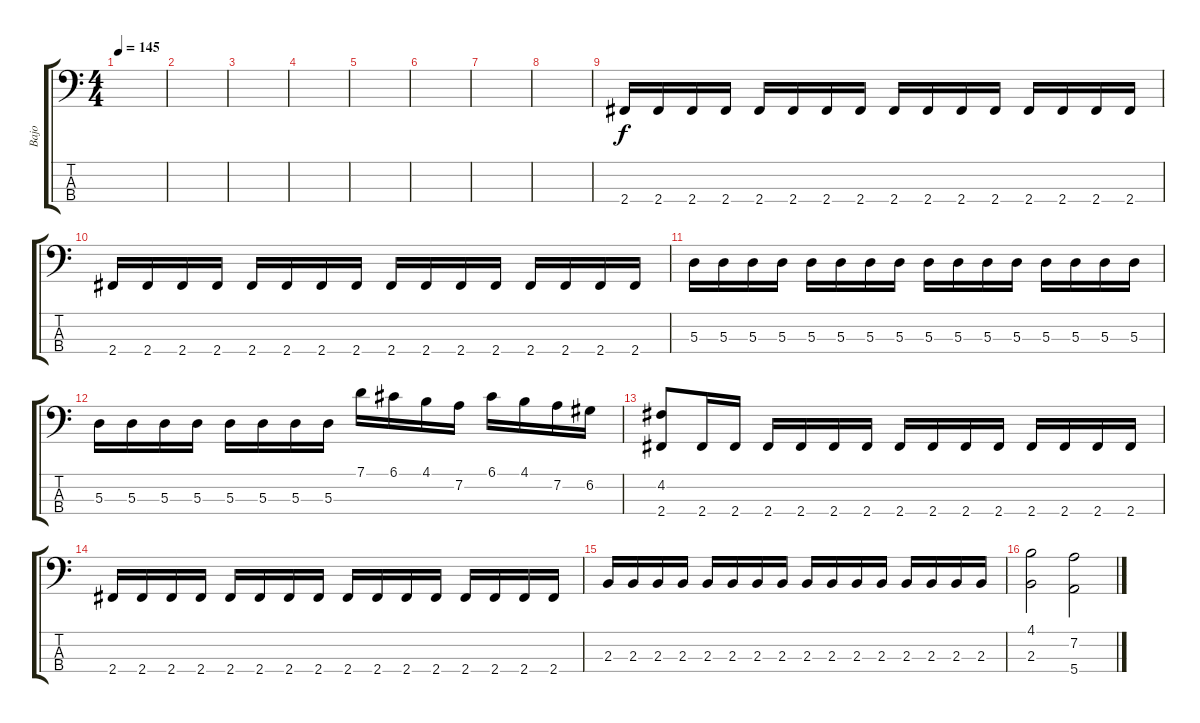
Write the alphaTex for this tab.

\track ("Bajo" "Bajo") {instrument electricbassfinger}
\staff {score tabs}
\tuning (G2 D2 A1 E1) {hide}
\ts (4 4)
\tempo 145
\clef f4
\ks c
|
|
|
|
|
|
|
|
2.4.16 2.4.16 2.4.16 2.4.16 2.4.16 2.4.16 2.4.16 2.4.16 2.4.16 2.4.16 2.4.16 2.4.16 2.4.16 2.4.16 2.4.16 2.4.16 |
2.4.16 2.4.16 2.4.16 2.4.16 2.4.16 2.4.16 2.4.16 2.4.16 2.4.16 2.4.16 2.4.16 2.4.16 2.4.16 2.4.16 2.4.16 2.4.16 |
5.3.16 5.3.16 5.3.16 5.3.16 5.3.16 5.3.16 5.3.16 5.3.16 5.3.16 5.3.16 5.3.16 5.3.16 5.3.16 5.3.16 5.3.16 5.3.16 |
5.3.16 5.3.16 5.3.16 5.3.16 5.3.16 5.3.16 5.3.16 5.3.16 7.1.16 6.1.16 4.1.16 7.2.16 6.1.16 4.1.16 7.2.16 6.2.16 |
(4.2 2.4).8 2.4.16 2.4.16 2.4.16 2.4.16 2.4.16 2.4.16 2.4.16 2.4.16 2.4.16 2.4.16 2.4.16 2.4.16 2.4.16 2.4.16 |
2.4.16 2.4.16 2.4.16 2.4.16 2.4.16 2.4.16 2.4.16 2.4.16 2.4.16 2.4.16 2.4.16 2.4.16 2.4.16 2.4.16 2.4.16 2.4.16 |
2.3.16 2.3.16 2.3.16 2.3.16 2.3.16 2.3.16 2.3.16 2.3.16 2.3.16 2.3.16 2.3.16 2.3.16 2.3.16 2.3.16 2.3.16 2.3.16 |
(4.1 2.3).2 (7.2 5.4).2
